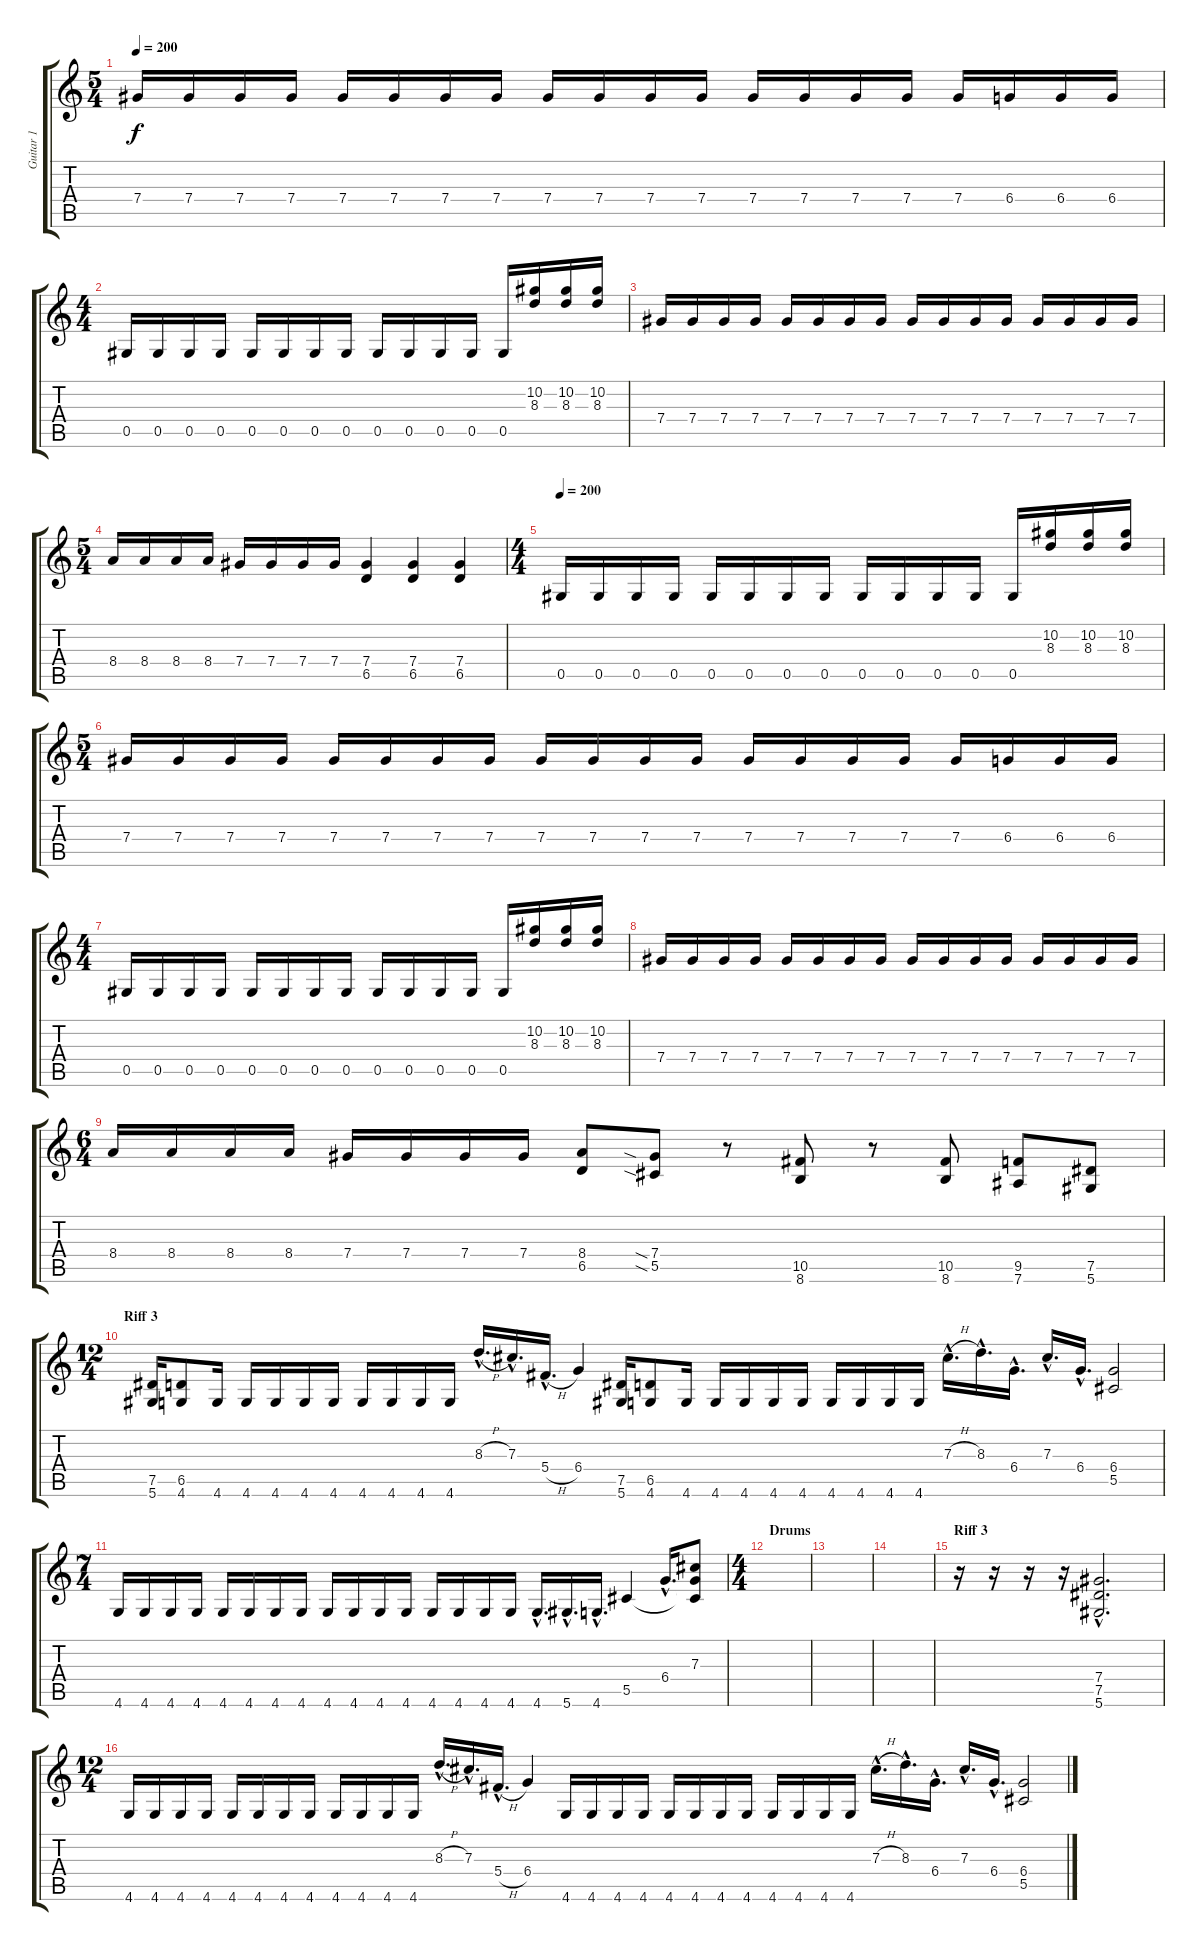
\track ("Guitar 1" "Guitar 1") {instrument distortionguitar}
\staff {score tabs}
\tuning (Eb4 Bb3 Gb3 Db3 Ab2 Eb2) {hide}
\ts (5 4)
\tempo 200
\clef g2
\ks c
7.4.16{dy f} 7.4.16 7.4.16 7.4.16 7.4.16 7.4.16 7.4.16 7.4.16 7.4.16 7.4.16 7.4.16 7.4.16 7.4.16 7.4.16 7.4.16 7.4.16 7.4.16 6.4.16 6.4.16 6.4.16 |
\ts (4 4)
0.5.16 0.5.16 0.5.16 0.5.16 0.5.16 0.5.16 0.5.16 0.5.16 0.5.16 0.5.16 0.5.16 0.5.16 0.5.16 (10.2 8.3).16 (10.2 8.3).16 (10.2 8.3).16 |
7.4.16 7.4.16 7.4.16 7.4.16 7.4.16 7.4.16 7.4.16 7.4.16 7.4.16 7.4.16 7.4.16 7.4.16 7.4.16 7.4.16 7.4.16 7.4.16 |
\ts (5 4)
8.4.16 8.4.16 8.4.16 8.4.16 7.4.16 7.4.16 7.4.16 7.4.16 (7.4 6.5).4 (7.4 6.5).4 (7.4 6.5).4 |
\ts (4 4)
\tempo 200
0.5.16 0.5.16 0.5.16 0.5.16 0.5.16 0.5.16 0.5.16 0.5.16 0.5.16 0.5.16 0.5.16 0.5.16 0.5.16 (10.2 8.3).16 (10.2 8.3).16 (10.2 8.3).16 |
\ts (5 4)
7.4.16 7.4.16 7.4.16 7.4.16 7.4.16 7.4.16 7.4.16 7.4.16 7.4.16 7.4.16 7.4.16 7.4.16 7.4.16 7.4.16 7.4.16 7.4.16 7.4.16 6.4.16 6.4.16 6.4.16 |
\ts (4 4)
0.5.16 0.5.16 0.5.16 0.5.16 0.5.16 0.5.16 0.5.16 0.5.16 0.5.16 0.5.16 0.5.16 0.5.16 0.5.16 (10.2 8.3).16 (10.2 8.3).16 (10.2 8.3).16 |
7.4.16 7.4.16 7.4.16 7.4.16 7.4.16 7.4.16 7.4.16 7.4.16 7.4.16 7.4.16 7.4.16 7.4.16 7.4.16 7.4.16 7.4.16 7.4.16 |
\ts (6 4)
8.4.16 8.4.16 8.4.16 8.4.16 7.4.16 7.4.16 7.4.16 7.4.16 (8.4 6.5).8 (7.4{sia} 5.5{sia}).8 r.8 (10.5 8.6).8 r.8 (10.5 8.6).8 (9.5 7.6).8 (7.5 5.6).8 |
\ts (12 4)
\section ("" "Riff 3")
(7.5 5.6).16 (6.5 4.6).8 4.6.16 4.6.16 4.6.16 4.6.16 4.6.16 4.6.16 4.6.16 4.6.16 4.6.16 8.3{h hac}.16{d} 7.3{hac}.16{d} 5.4{h hac}.16{d} 6.4.4 (7.5 5.6).16 (6.5 4.6).8 4.6.16 4.6.16 4.6.16 4.6.16 4.6.16 4.6.16 4.6.16 4.6.16 4.6.16 7.3{h hac}.16{d} 8.3{hac}.16{d} 6.4{hac}.16{d} 7.3{hac}.16{d} 6.4{hac}.16{d} (6.4 5.5).2 |
\ts (7 4)
4.6.16 4.6.16 4.6.16 4.6.16 4.6.16 4.6.16 4.6.16 4.6.16 4.6.16 4.6.16 4.6.16 4.6.16 4.6.16 4.6.16 4.6.16 4.6.16 4.6{hac}.16{d} 5.6{hac}.16{d} 4.6{hac}.16{d} 5.5.4 6.4{hac}.16{d} (7.3 6.4{t} 5.5{t}).8 |
\ts (4 4)
\section ("" "Drums")
|
|
|
\section ("" "Riff 3")
r.16 r.16 r.16 r.16 (7.4{hac} 7.5{hac} 5.6{hac}).2{d} |
\ts (12 4)
4.6.16 4.6.16 4.6.16 4.6.16 4.6.16 4.6.16 4.6.16 4.6.16 4.6.16 4.6.16 4.6.16 4.6.16 8.3{h hac}.16{d} 7.3{hac}.16{d} 5.4{h hac}.16{d} 6.4.4 4.6.16 4.6.16 4.6.16 4.6.16 4.6.16 4.6.16 4.6.16 4.6.16 4.6.16 4.6.16 4.6.16 4.6.16 7.3{h hac}.16{d} 8.3{hac}.16{d} 6.4{hac}.16{d} 7.3{hac}.16{d} 6.4{hac}.16{d} (6.4 5.5).2
